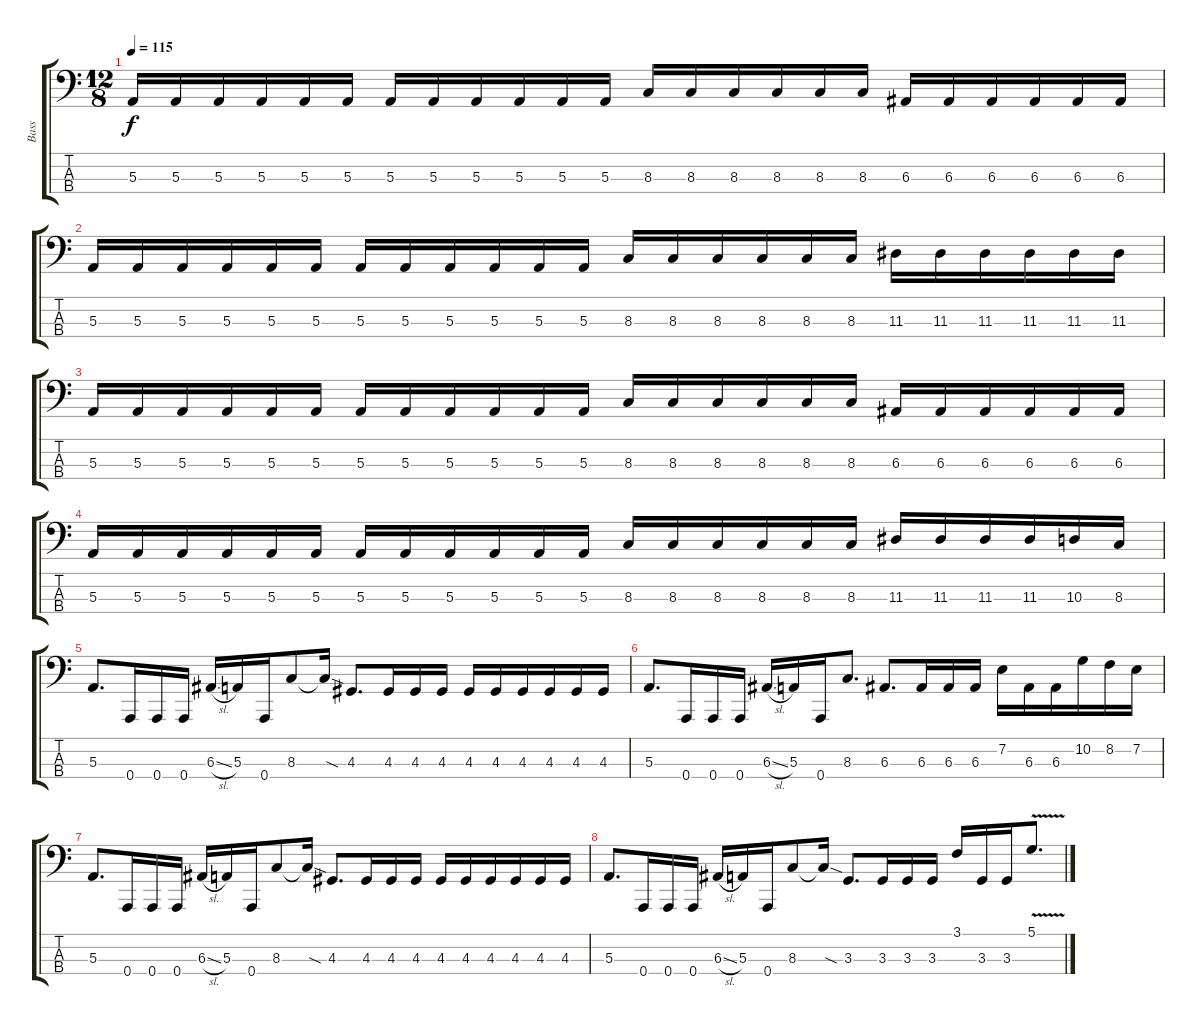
\track ("Bass" "Bass") {instrument electricbassfinger}
\staff {score tabs}
\tuning (D2 A1 E1 A0) {hide}
\ts (12 8)
\tempo 115
\clef f4
\ks c
5.3.16{dy f} 5.3.16 5.3.16 5.3.16 5.3.16 5.3.16 5.3.16 5.3.16 5.3.16 5.3.16 5.3.16 5.3.16 8.3.16 8.3.16 8.3.16 8.3.16 8.3.16 8.3.16 6.3.16 6.3.16 6.3.16 6.3.16 6.3.16 6.3.16 |
5.3.16 5.3.16 5.3.16 5.3.16 5.3.16 5.3.16 5.3.16 5.3.16 5.3.16 5.3.16 5.3.16 5.3.16 8.3.16 8.3.16 8.3.16 8.3.16 8.3.16 8.3.16 11.3.16 11.3.16 11.3.16 11.3.16 11.3.16 11.3.16 |
5.3.16 5.3.16 5.3.16 5.3.16 5.3.16 5.3.16 5.3.16 5.3.16 5.3.16 5.3.16 5.3.16 5.3.16 8.3.16 8.3.16 8.3.16 8.3.16 8.3.16 8.3.16 6.3.16 6.3.16 6.3.16 6.3.16 6.3.16 6.3.16 |
5.3.16 5.3.16 5.3.16 5.3.16 5.3.16 5.3.16 5.3.16 5.3.16 5.3.16 5.3.16 5.3.16 5.3.16 8.3.16 8.3.16 8.3.16 8.3.16 8.3.16 8.3.16 11.3.16 11.3.16 11.3.16 11.3.16 10.3.16 8.3.16 |
5.3.8{d} 0.4.16 0.4.16 0.4.16 6.3{sl}.16 5.3.16 0.4.16 8.3.8 8.3{sod t}.16 4.3.8{d} 4.3.16 4.3.16 4.3.16 4.3.16 4.3.16 4.3.16 4.3.16 4.3.16 4.3.16 |
5.3.8{d} 0.4.16 0.4.16 0.4.16 6.3{sl}.16 5.3.16 0.4.16 8.3.8{d} 6.3.8{d} 6.3.16 6.3.16 6.3.16 7.2.16 6.3.16 6.3.16 10.2.16 8.2.16 7.2.16 |
5.3.8{d} 0.4.16 0.4.16 0.4.16 6.3{sl}.16 5.3.16 0.4.16 8.3.8 8.3{sod t}.16 4.3.8{d} 4.3.16 4.3.16 4.3.16 4.3.16 4.3.16 4.3.16 4.3.16 4.3.16 4.3.16 |
5.3.8{d} 0.4.16 0.4.16 0.4.16 6.3{sl}.16 5.3.16 0.4.16 8.3.8 8.3{sod t}.16 3.3.8{d} 3.3.16 3.3.16 3.3.16 3.1.16 3.3.16 3.3.16 5.1{v}.8{d}
